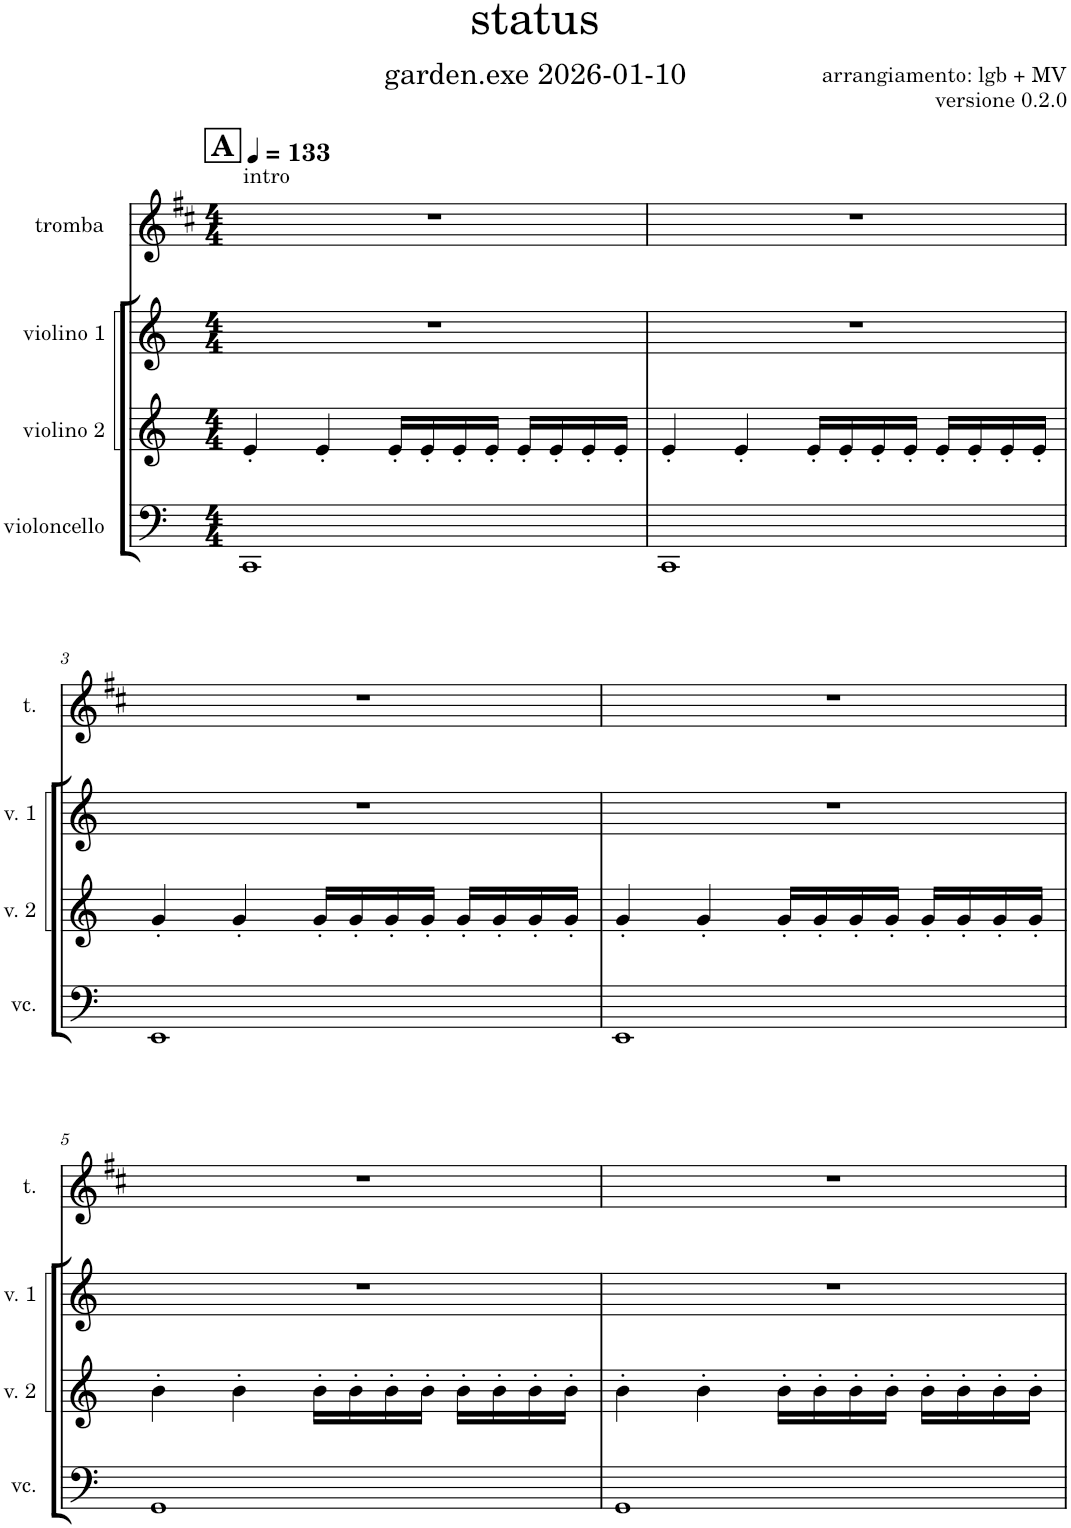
**kern	**kern	**kern	**kern
*part4	*part3	*part2	*part1
*staff4	*staff3	*staff2	*staff1
*I"violoncello	*I"violino 2	*I"violino 1	*I"tromba
*I'vc.	*I'v. 2	*I'v. 1	*I't.
*clefF4	*clefG2	*clefG2	*clefG2
*	*	*	*Trd1c2
*k[]	*k[]	*k[]	*k[f#c#]
*M4/4	*M4/4	*M4/4	*M4/4
*MM133	*MM133	*MM133	*MM133
!!LO:REH:place=s1:a:B:cj:fs=14:t=A
=1	=1	=1	=1
!	!	!	!LO:TX:a:t=intro
1CC	4e'/	1r	1r
.	4e'/	.	.
.	16e'/LL	.	.
.	16e'/	.	.
.	16e'/	.	.
.	16e'/JJ	.	.
.	16e'/LL	.	.
.	16e'/	.	.
.	16e'/	.	.
.	16e'/JJ	.	.
=2	=2	=2	=2
1CC	4e'/	1r	1r
.	4e'/	.	.
.	16e'/LL	.	.
.	16e'/	.	.
.	16e'/	.	.
.	16e'/JJ	.	.
.	16e'/LL	.	.
.	16e'/	.	.
.	16e'/	.	.
.	16e'/JJ	.	.
!!LO:LB:g=z
=3	=3	=3	=3
1EE	4g'/	1r	1r
.	4g'/	.	.
.	16g'/LL	.	.
.	16g'/	.	.
.	16g'/	.	.
.	16g'/JJ	.	.
.	16g'/LL	.	.
.	16g'/	.	.
.	16g'/	.	.
.	16g'/JJ	.	.
=4	=4	=4	=4
1EE	4g'/	1r	1r
.	4g'/	.	.
.	16g'/LL	.	.
.	16g'/	.	.
.	16g'/	.	.
.	16g'/JJ	.	.
.	16g'/LL	.	.
.	16g'/	.	.
.	16g'/	.	.
.	16g'/JJ	.	.
!!LO:LB:g=z
=5	=5	=5	=5
1GG	4b'\	1r	1r
.	4b'\	.	.
.	16b'\LL	.	.
.	16b'\	.	.
.	16b'\	.	.
.	16b'\JJ	.	.
.	16b'\LL	.	.
.	16b'\	.	.
.	16b'\	.	.
.	16b'\JJ	.	.
=6	=6	=6	=6
1GG	4b'\	1r	1r
.	4b'\	.	.
.	16b'\LL	.	.
.	16b'\	.	.
.	16b'\	.	.
.	16b'\JJ	.	.
.	16b'\LL	.	.
.	16b'\	.	.
.	16b'\	.	.
.	16b'\JJ	.	.
=	=	=	=
*-	*-	*-	*-
